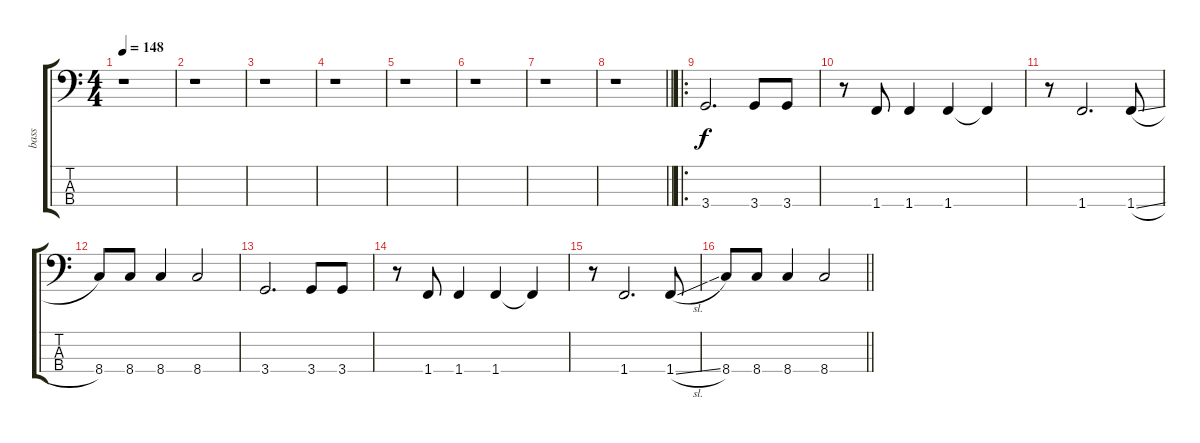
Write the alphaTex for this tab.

\track ("bass" "bass") {instrument electricbassfinger}
\staff {score tabs}
\tuning (G2 D2 A1 E1) {hide}
\ts (4 4)
\tempo 148
\clef f4
\ks c
r.1{dy f instrument electricbassfinger} |
r.1 |
r.1 |
r.1 |
r.1 |
r.1 |
r.1 |
\barLineRight lightlight
r.1 |
\ro
3.4.2{d} 3.4.8 3.4.8 |
r.8 1.4.8 1.4.4 1.4.4 1.4{t}.4 |
r.8 1.4.2{d} 1.4{sl}.8 |
8.4.8 8.4.8 8.4.4 8.4.2 |
3.4.2{d} 3.4.8 3.4.8 |
r.8 1.4.8 1.4.4 1.4.4 1.4{t}.4 |
r.8 1.4.2{d} 1.4{sl}.8 |
\barLineRight lightlight
8.4.8 8.4.8 8.4.4 8.4.2
